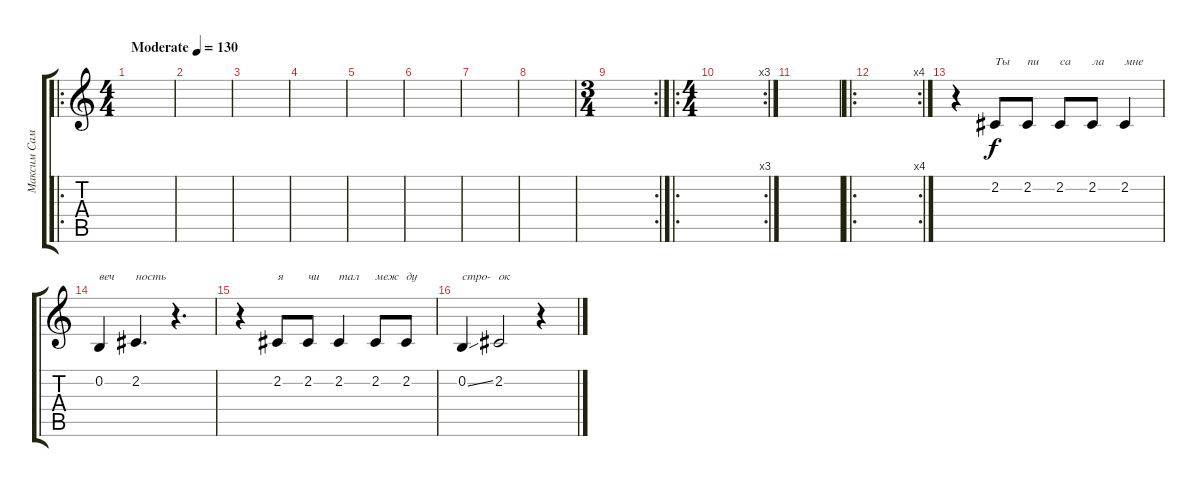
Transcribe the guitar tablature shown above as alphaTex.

\track ("Максим Самосват" "Максим Сам") {instrument bassoon}
\staff {score tabs}
\tuning (E4 B3 G3 D3 A2 E2) {hide}
\ro
\ts (4 4)
\tempo (130 "Moderate")
\clef g2
\ks c
|
|
|
|
|
|
|
|
\rc 2
\ts (3 4)
|
\ro
\rc 3
\ts (4 4)
|
|
\ro
\rc 4
|
r.4 2.2.8{txt "Ты "} 2.2.8{txt "пи"} 2.2.8{txt "са"} 2.2.8{txt "ла"} 2.2.4{txt "мне"} |
0.2.4{txt "веч"} 2.2.4{d txt "ность"} r.4{d} |
r.4 2.2.8{txt "я"} 2.2.8{txt "чи"} 2.2.4{txt "тал"} 2.2.8{txt "меж"} 2.2.8{txt "ду"} |
0.2{ss}.4{txt "стро-"} 2.2.2{txt "ок"} r.4
